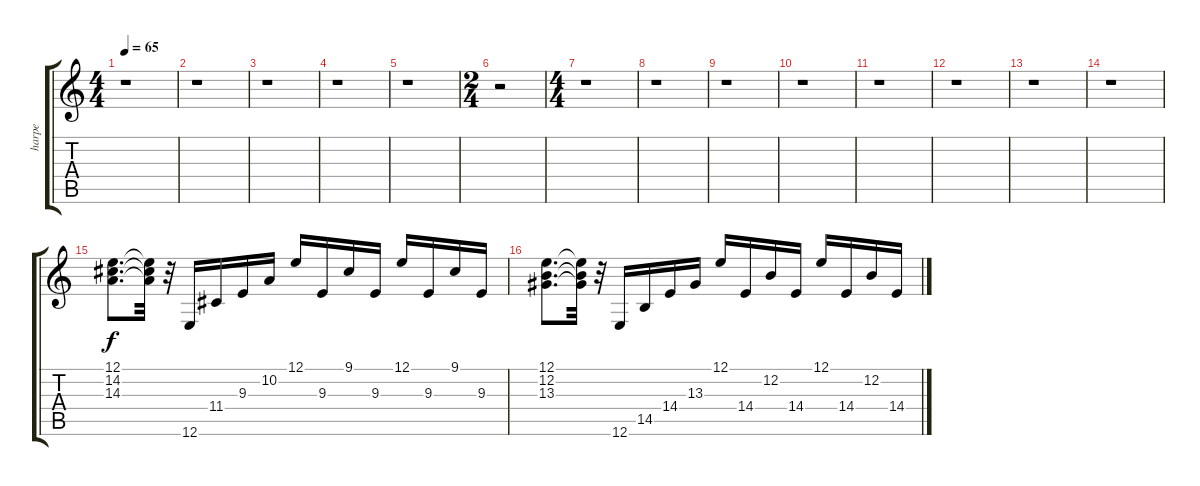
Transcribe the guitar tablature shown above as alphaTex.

\track ("harpe" "harpe") {instrument orchestralharp}
\staff {score tabs}
\tuning (E4 B3 G3 D3 A2 E2) {hide}
\ts (4 4)
\tempo 65
\clef g2
\ks c
r.1{dy f instrument orchestralharp} |
r.1 |
r.1 |
r.1 |
r.1 |
\ts (2 4)
r.2 |
\ts (4 4)
r.1 |
r.1 |
r.1 |
r.1 |
r.1 |
r.1 |
r.1 |
r.1 |
(12.1 14.2 14.3).8{d} (12.1{t} 14.2{t} 14.3{t}).32 r.32 12.6.16 11.4.16 9.3.16 10.2.16 12.1.16 9.3.16 9.1.16 9.3.16 12.1.16 9.3.16 9.1.16 9.3.16 |
(12.1 12.2 13.3).8{d} (12.1{t} 12.2{t} 13.3{t}).32 r.32 12.6.16 14.5.16 14.4.16 13.3.16 12.1.16 14.4.16 12.2.16 14.4.16 12.1.16 14.4.16 12.2.16 14.4.16
